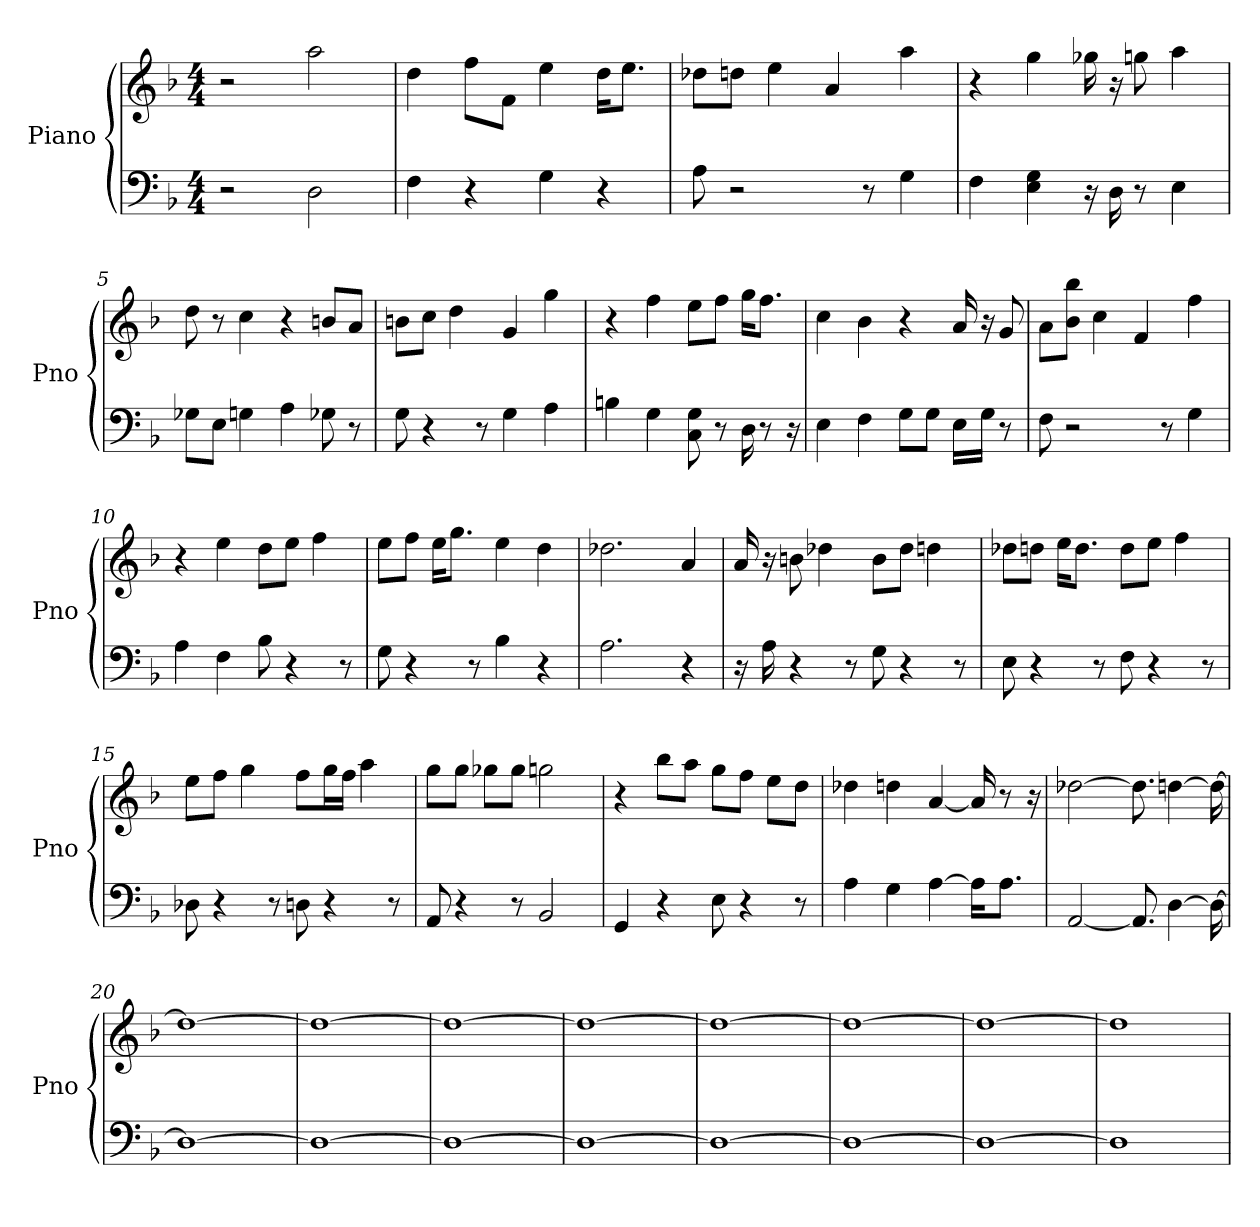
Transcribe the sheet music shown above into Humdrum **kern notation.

**kern	**kern
*part1	*part1
*staff2	*staff1
*I"Piano	*
*I'Pno	*
*clefF4	*clefG2
*k[b-]	*k[b-]
*F:	*F:
*M4/4	*M4/4
*MM188	*MM188
=1	=1
2r	2r
2D	2aa
=2	=2
4F	4dd
4r	8ff\L
.	8f\J
4G	4ee
4r	16dd\KL
.	8.ee\J
=3	=3
8A	8dd-\L
2r	8dd\J
.	4ee
.	4a
8r	.
4G	4aa
=4	=4
4F	4r
4G 4E	4gg
16r	16gg-
16D	16r
8r	8gg
4E	4aa
=5	=5
8G-\L	8dd
8E\J	8r
4G	4cc
4A	4r
8G-	8b/L
8r	8a/J
=6	=6
8G	8b\L
4r	8cc\J
.	4dd
8r	.
4G	4g
4A	4gg
=7	=7
4B	4r
4G	4ff
8C 8G	8ee\L
8r	8ff\J
16D	16gg\KL
8r	8.ff\J
16r	.
=8	=8
4E	4cc
4F	4b-
8G\L	4r
8G\J	.
16E\LL	16a
16G\JJ	16r
8r	8g
=9	=9
8F	8a\L
2r	8b-\ 8bb-\J
.	4cc
.	4f
8r	.
4G	4ff
=10	=10
4A	4r
4F	4ee
8B-	8dd\L
4r	8ee\J
.	4ff
8r	.
=11	=11
8G	8ee\L
4r	8ff\J
.	16ee\KL
.	8.gg\J
8r	.
4B-	4ee
4r	4dd
=12	=12
2.A	2.dd-
4r	4a
=13	=13
16r	16a
16A	16r
4r	8b
.	4dd-
8r	.
8G	8b\L
4r	8dd-\J
.	4dd
8r	.
=14	=14
8E	8dd-\L
4r	8dd\J
.	16ee\KL
.	8.dd\J
8r	.
8F	8dd\L
4r	8ee\J
.	4ff
8r	.
=15	=15
8D-	8ee\L
4r	8ff\J
.	4gg
8r	.
8D	8ff\L
4r	16gg\L
.	16ff\JJ
.	4aa
8r	.
=16	=16
8AA	8gg\L
4r	8gg\J
.	8gg-\L
8r	8gg-\J
2BB-	2gg
=17	=17
4GG	4r
4r	8bb-\L
.	8aa\J
8E	8gg\L
4r	8ff\J
.	8ee\L
8r	8dd\J
=18	=18
4A	4dd-
4G	4dd
[4A	[4a
16A\KL]	16a]
8.A\J	8r
.	16r
=19	=19
[2AA	[2dd-
8.AA]	8.dd-]
[4D	[4dd
16D_	16dd_
=20	=20
1D_	1dd_
=21	=21
1D_	1dd_
=22	=22
1D_	1dd_
=23	=23
1D_	1dd_
=24	=24
1D_	1dd_
=25	=25
1D_	1dd_
=26	=26
1D_	1dd_
=27	=27
1D]	1dd]
=	=
*-	*-
